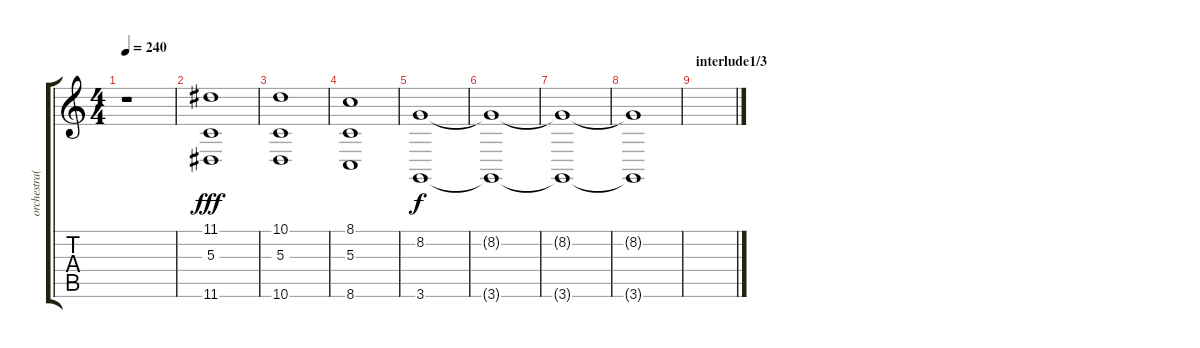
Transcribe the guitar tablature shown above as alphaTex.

\track ("orchestra(alex stariopoli)" "orchestra(") {instrument stringensemble1}
\staff {score tabs}
\tuning (E4 B3 G3 D3 A2 E2) {hide}
\ts (4 4)
\tempo 240
\clef g2
\ks c
r.1{dy f} |
(11.1 5.3 11.6).1{dy fff} |
(10.1 5.3 10.6).1 |
(8.1 5.3 8.6).1 |
(8.2 3.6).1{dy f} |
(8.2{t} 3.6{t}).1 |
(8.2{t} 3.6{t}).1 |
(8.2{t} 3.6{t}).1 |
\section ("" "interlude1/3")
